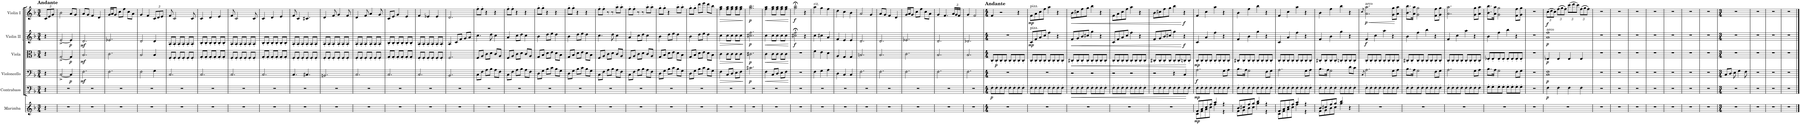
**kern	**dynam	**kern	**dynam	**kern	**dynam	**kern	**dynam	**kern	**dynam	**kern	**dynam
*part6	*part6	*part5	*part5	*part4	*part4	*part3	*part3	*part2	*part2	*part1	*part1
*staff6	*staff6	*staff5	*staff5	*staff4	*staff4	*staff3	*staff3	*staff2	*staff2	*staff1	*staff1
*I"Marimba	*	*I"Contrabass	*	*I"Violoncello	*	*I"Viola	*	*I"Violin II	*	*I"Violin I	*
*I'Mrm.	*	*I'Cb.	*	*I'Vc.	*	*I'Vla.	*	*I'Vln. II	*	*I'Vln. I	*
*clefG2	*	*clefFv4	*	*clefF4	*	*clefC3	*	*clefG2	*	*clefG2	*
*	*	*ITrd7c12	*	*	*	*	*	*	*	*	*
*k[b-]	*	*k[b-]	*	*k[b-]	*	*k[b-]	*	*k[b-]	*	*k[b-]	*
*M3/4	*	*M3/4	*	*M3/4	*	*M3/4	*	*M3/4	*	*M3/4	*
*	*	*	*	*	*	*	*	*	*	*Xbrackettup	*
=	=	=	=	=	=	=	=	=	=	=	=
!	!	!	!	!	!	!	!	!	!	!LO:TX:a:B:t=Andante	!
4r	.	4r	.	4r	.	4r	.	4r	.	12c/L	.
.	.	.	.	.	.	.	.	.	.	12e/	.
.	.	.	.	.	.	.	.	.	.	12g/J	.
=1	=1	=1	=1	=1	=1	=1	=1	=1	=1	=1	=1
2.r	.	2.r	.	[2C^/	.	[2G^/	.	[2e^/	.	2b-\	.
!	!	!	!	!	!LO:DY:b	!	!LO:DY:b	!	!LO:DY:b	!	!
.	.	.	.	4C/]	p	4G/]	p	4e/]	p	8a/L	.
.	.	.	.	.	.	.	.	.	.	8g/J	.
=2	=2	=2	=2	=2	=2	=2	=2	=2	=2	=2	=2
!	!	!	!	!	!LO:DY:b	!	!LO:DY:b	!	!LO:DY:b	!	!
2.r	.	2.r	.	2.F\	mf	2.B-/	mf	2.d/	mf	8a/L	.
.	.	.	.	.	.	.	.	.	.	8g/J	.
.	.	.	.	.	.	.	.	.	.	4f/	.
.	.	.	.	.	.	.	.	.	.	4d/	.
=3	=3	=3	=3	=3	=3	=3	=3	=3	=3	=3	=3
2.r	.	2.r	.	2.F\	.	2.c\	.	2.e-X/	.	16g/LL	.
.	.	.	.	.	.	.	.	.	.	16a/J	.
.	.	.	.	.	.	.	.	.	.	8g/J	.
.	.	.	.	.	.	.	.	.	.	8cc\L	.
.	.	.	.	.	.	.	.	.	.	8ff\J	.
.	.	.	.	.	.	.	.	.	.	8cc\L	.
.	.	.	.	.	.	.	.	.	.	8a\J	.
=4	=4	=4	=4	=4	=4	=4	=4	=4	=4	=4	=4
2.r	.	2.r	.	2F\	.	2B-/	.	2d/	.	4g/	.
.	.	.	.	.	.	.	.	.	.	4f/	.
.	.	.	.	4G\	.	4B-/	.	4d/	.	12c/L	.
.	.	.	.	.	.	.	.	.	.	12d/	.
.	.	.	.	.	.	.	.	.	.	12e/J	.
=5	=5	=5	=5	=5	=5	=5	=5	=5	=5	=5	=5
2.r	.	2.r	.	2.C/	.	8F'/L	.	8A'/L	.	8f/	.
.	.	.	.	.	.	8F'/J	.	8A'/J	.	2c/	.
.	.	.	.	.	.	8F'/L	.	8A'/L	.	.	.
.	.	.	.	.	.	8F'/J	.	8A'/J	.	.	.
.	.	.	.	.	.	8F'/L	.	8A'/L	.	.	.
.	.	.	.	.	.	8F'/J	.	8A'/J	.	8c/	.
=6	=6	=6	=6	=6	=6	=6	=6	=6	=6	=6	=6
2.r	.	2.r	.	2.C/	.	8G'/L	.	8B-'/L	.	4c/	.
.	.	.	.	.	.	8G'/J	.	8B-'/J	.	.	.
.	.	.	.	.	.	8G'/L	.	8B-'/L	.	4d/	.
.	.	.	.	.	.	8G'/J	.	8B-'/J	.	.	.
.	.	.	.	.	.	8G'/L	.	8B-'/L	.	4e/	.
.	.	.	.	.	.	8G'/J	.	8B-'/J	.	.	.
=7	=7	=7	=7	=7	=7	=7	=7	=7	=7	=7	=7
2.r	.	2.r	.	2.C/	.	8F'/L	.	8A'/L	.	8f/	.
.	.	.	.	.	.	8F'/J	.	8A'/J	.	2c/	.
.	.	.	.	.	.	8F'/L	.	8A'/L	.	.	.
.	.	.	.	.	.	8F'/J	.	8A'/J	.	.	.
.	.	.	.	.	.	8F'/L	.	8A'/L	.	.	.
.	.	.	.	.	.	8F'/J	.	8A'/J	.	8c/	.
=8	=8	=8	=8	=8	=8	=8	=8	=8	=8	=8	=8
2.r	.	2.r	.	2.C/	.	8G'/L	.	8B-'/L	.	4c/	.
.	.	.	.	.	.	8G'/J	.	8B-'/J	.	.	.
.	.	.	.	.	.	8G'/L	.	8B-'/L	.	4d/	.
.	.	.	.	.	.	8G'/J	.	8B-'/J	.	.	.
.	.	.	.	.	.	8G'/L	.	8B-'/L	.	4e/	.
.	.	.	.	.	.	8G'/J	.	8B-'/J	.	.	.
=9	=9	=9	=9	=9	=9	=9	=9	=9	=9	=9	=9
2.r	.	2.r	.	4.C/	.	8F'/L	.	8A'/L	.	8f/	.
.	.	.	.	.	.	8F'/J	.	8A'/J	.	4c/	.
.	.	.	.	.	.	8F'/L	.	8A'/L	.	.	.
.	.	.	.	4.C#X/	.	8F'/J	.	8A'/J	.	4.c#X/	.
.	.	.	.	.	.	8F'/L	.	8A'/L	.	.	.
.	.	.	.	.	.	8F'/J	.	8A'/J	.	.	.
=10	=10	=10	=10	=10	=10	=10	=10	=10	=10	=10	=10
2.r	.	2.r	.	2.BBn/	.	8F'/L	.	8A'/L	.	4d/	.
.	.	.	.	.	.	8F'/J	.	8A'/J	.	.	.
.	.	.	.	.	.	8F'/L	.	8A'/L	.	8f/	.
.	.	.	.	.	.	8F'/J	.	8A'/J	.	4g/	.
.	.	.	.	.	.	8F'/L	.	8A'/L	.	.	.
.	.	.	.	.	.	8F'/J	.	8A'/J	.	8f/	.
=11	=11	=11	=11	=11	=11	=11	=11	=11	=11	=11	=11
2.r	.	2.r	.	2.C/	.	8F'/L	.	8A'/L	.	4d/	.
.	.	.	.	.	.	8F'/J	.	8A'/J	.	.	.
.	.	.	.	.	.	8F'/L	.	8A'/L	.	8f/	.
.	.	.	.	.	.	8F'/J	.	8A'/J	.	4a/	.
.	.	.	.	.	.	8F'/L	.	8A'/L	.	.	.
.	.	.	.	.	.	8F'/J	.	8A'/J	.	8g/	.
=12	=12	=12	=12	=12	=12	=12	=12	=12	=12	=12	=12
2.r	.	2.r	.	2.C/	.	8G'/L	.	8B-'/L	.	8c/L	.
.	.	.	.	.	.	8G'/J	.	8B-'/J	.	8e/J	.
.	.	.	.	.	.	8G'/L	.	8B-'/L	.	4g/	.
.	.	.	.	.	.	8G'/J	.	8B-'/J	.	.	.
.	.	.	.	.	.	8G'/L	.	8B-'/L	.	4e/	.
.	.	.	.	.	.	8G'/J	.	8B-'/J	.	.	.
=13	=13	=13	=13	=13	=13	=13	=13	=13	=13	=13	=13
2.r	.	2.r	.	2.C/	.	8F'/L	.	8A'/L	.	4f/	.
.	.	.	.	.	.	8F'/J	.	8A'/J	.	.	.
.	.	.	.	.	.	8F'/L	.	8A'/L	.	4e-X/	.
.	.	.	.	.	.	8F'/J	.	8A'/J	.	.	.
.	.	.	.	.	.	8F'/L	.	8A'/L	.	4e-/	.
.	.	.	.	.	.	8F'/J	.	8A'/J	.	.	.
=14	=14	=14	=14	=14	=14	=14	=14	=14	=14	=14	=14
2.r	.	2.r	.	2.BB-/	.	2.F/	.	4A/	.	2.d/	.
.	.	.	.	.	.	.	.	8c/L	.	.	.
.	.	.	.	.	.	.	.	8f/J	.	.	.
.	.	.	.	.	.	.	.	8g/L	.	.	.
.	.	.	.	.	.	.	.	8a/J	.	.	.
=15	=15	=15	=15	=15	=15	=15	=15	=15	=15	=15	=15
2.r	.	2.r	.	8C\L	.	8F/L	.	4.cc\	.	8ff'\L	.
.	.	.	.	8F\J	.	8A/J	.	.	.	8ff'\J	.
.	.	.	.	8A\L	.	8c\L	.	.	.	4r	.
.	.	.	.	8B-\J	.	8d\J	.	8dd\	.	.	.
.	.	.	.	8A\L	.	8c/L	.	4cc\	.	4r	.
.	.	.	.	8F\J	.	8A/J	.	.	.	.	.
=16	=16	=16	=16	=16	=16	=16	=16	=16	=16	=16	=16
2.r	.	2.r	.	8C\L	.	8F/L	.	4a/	.	8ff'\L	.
.	.	.	.	8F\J	.	8A/J	.	.	.	8ff'\J	.
.	.	.	.	8A\L	.	8c\L	.	8cc\L	.	4r	.
.	.	.	.	8B-\J	.	8d\J	.	8dd\J	.	.	.
.	.	.	.	8A\L	.	8c/L	.	4cc\	.	4r	.
.	.	.	.	8F\J	.	8A/J	.	.	.	.	.
=17	=17	=17	=17	=17	=17	=17	=17	=17	=17	=17	=17
2.r	.	2.r	.	8D\L	.	8G/L	.	4b-\	.	8gg'\L	.
.	.	.	.	8G\J	.	8B-/J	.	.	.	8gg'\J	.
.	.	.	.	8B-\L	.	8d\L	.	8dd\L	.	4r	.
.	.	.	.	8c\J	.	8e\J	.	8ee\J	.	.	.
.	.	.	.	8B-\L	.	8d\L	.	4dd\	.	4r	.
.	.	.	.	8G\J	.	8B-\J	.	.	.	.	.
=18	=18	=18	=18	=18	=18	=18	=18	=18	=18	=18	=18
2.r	.	2.r	.	8D\L	.	8G/L	.	4b-\	.	8gg'\L	.
.	.	.	.	8G\J	.	8B-/J	.	.	.	8gg'\J	.
.	.	.	.	8B-\L	.	8d\L	.	8dd\L	.	4r	.
.	.	.	.	8c\J	.	8e\J	.	8ee\J	.	.	.
.	.	.	.	8B-\L	.	8d\L	.	4dd\	.	4r	.
.	.	.	.	8G\J	.	8B-\J	.	.	.	.	.
=19	=19	=19	=19	=19	=19	=19	=19	=19	=19	=19	=19
2.r	.	2.r	.	8C\L	.	8F/L	.	4.cc\	.	8ff'\L	.
.	.	.	.	8F\J	.	8A/J	.	.	.	8ff'\J	.
.	.	.	.	8A\L	.	8c\L	.	.	.	8r	.
.	.	.	.	8B-\J	.	8d\J	.	8dd\	.	8r	.
.	.	.	.	8A\L	.	8c/L	.	4cc\	.	8aa'\L	.
.	.	.	.	8F\J	.	8A/J	.	.	.	8aa'\J	.
=20	=20	=20	=20	=20	=20	=20	=20	=20	=20	=20	=20
2.r	.	2.r	.	8C\L	.	8F/L	.	4a/	.	8ff'\L	.
.	.	.	.	8F\J	.	8A/J	.	.	.	8ff'\J	.
.	.	.	.	8A\L	.	8c\L	.	8cc\L	.	8r	.
.	.	.	.	8B-\J	.	8d\J	.	8dd\J	.	8r	.
.	.	.	.	8A\L	.	8c/L	.	4cc\	.	8aa'\L	.
.	.	.	.	8F\J	.	8A/J	.	.	.	8aa'\J	.
=21	=21	=21	=21	=21	=21	=21	=21	=21	=21	=21	=21
2.r	.	2.r	.	8D\L	.	8G/L	.	4b-\	.	8gg'\L	.
.	.	.	.	8G\J	.	8B-/J	.	.	.	8gg'\J	.
.	.	.	.	8B-\L	.	8d\L	.	8dd\L	.	4r	.
.	.	.	.	8c\J	.	8e\J	.	8ee\J	.	.	.
.	.	.	.	8B-\L	.	8d\L	.	4dd\	.	8aa'\L	.
.	.	.	.	8G\J	.	8B-\J	.	.	.	8aa'\J	.
=22	=22	=22	=22	=22	=22	=22	=22	=22	=22	=22	=22
2.r	.	2.r	.	8D\L	.	8G/L	.	4b-\	.	8gg'\L	.
.	.	.	.	8G\J	.	8B-/J	.	.	.	8gg'\J	.
.	.	.	.	8B-\L	.	8d\L	.	8dd\L	.	8ddd\L	.
.	.	.	.	8c\J	.	8e\J	.	8ee\J	.	8eee\J	.
.	.	.	.	8B-\L	.	8d\L	.	4dd\	.	8ddd\L	.
.	.	.	.	8G\J	.	8B-\J	.	.	.	8bb-\J	.
=23	=23	=23	=23	=23	=23	=23	=23	=23	=23	=23	=23
!	!	!	!	!	!LO:HP:b	!	!LO:HP:b	!	!LO:HP:b	!	!LO:HP:b
2.r	.	2.r	.	4F\	>	4c\	>	4cc\	>	4ff\ 4aa\	>
.	.	.	.	8C/L	.	8c\L	.	8cc\L	.	8ff\ 8aa\L	.
.	.	.	.	8D/J	.	8c\J	.	8cc\J	.	8ff\ 8aa\J	.
.	.	.	.	8E\L	.	8c\L	.	8cc\L	.	8ff\ 8aa\L	.
.	.	.	.	8F\J	.	8c\J	.	8cc\J	.	8ff\ 8aa\J	.
.	.	.	.	.	]	.	]	.	]	.	]
=24	=24	=24	=24	=24	=24	=24	=24	=24	=24	=24	=24
!	!	!	!	!	!LO:DY:b	!	!LO:DY:b	!	!LO:DY:b	!	!LO:DY:b
2.r	.	2.r	.	2.c#X\	p	2.c#X\	p	2.cc#X\ 2.ff\	p	2.gg\ 2.bb-\	p
=25	=25	=25	=25	=25	=25	=25	=25	=25	=25	=25	=25
!	!	!	!	!	!LO:HP:b	!	!LO:HP:b	!	!LO:HP:b	!	!LO:HP:b
2.r	.	2.r	.	4F\	<	4c\	<	4cc\	<	4ff\ 4aa\	<
.	.	.	.	8C/L	.	8c\L	.	8cc\L	.	8ff\ 8aa\L	.
.	.	.	.	8D/J	.	8c\J	.	8cc\J	.	8ff\ 8aa\J	.
.	.	.	.	8E\L	.	8c\L	.	8cc\L	.	8ff\ 8aa\L	.
.	.	.	.	8F\J	.	8c\J	.	8cc\J	.	8ff\ 8aa\J	.
.	.	.	.	.	[	.	[	.	[	.	[
=26	=26	=26	=26	=26	=26	=26	=26	=26	=26	=26	=26
!	!	!	!	!	!	!	!	!	!LO:DY:b	!	!LO:DY:b
2.r	.	2.r	.	2.r	.	2.r	.	2cc#X\;< 2ff\;<	f	2gg\;< 2bb-\;<	f
.	.	.	.	.	.	.	.	4r	.	4r	.
=27	=27	=27	=27	=27	=27	=27	=27	=27	=27	=27	=27
!	!	!	!	!	!	!	!	!	!	!LO:TX:a:t=rit.	!
2.r	.	2.r	.	4F\	.	4f\	.	4cc\	.	4aa\	.
.	.	.	.	4G\	.	4e\	.	4cc#X\	.	4gg\	.
.	.	.	.	4A\	.	4d\	.	4a/	.	4ff\	.
=28	=28	=28	=28	=28	=28	=28	=28	=28	=28	=28	=28
2.r	.	2.r	.	4D\	.	4A/	.	4f/	.	4dd\	.
.	.	.	.	4C/	.	4G/	.	4e/	.	4cc\	.
.	.	.	.	4C/	.	4G/	.	4e/	.	4b-\	.
=29	=29	=29	=29	=29	=29	=29	=29	=29	=29	=29	=29
2.r	.	2.r	.	2.F\	.	2.Bn/	.	2.d/	.	2a/	.
.	.	.	.	.	.	.	.	.	.	4g/	.
=30	=30	=30	=30	=30	=30	=30	=30	=30	=30	=30	=30
2.r	.	2.r	.	2.F\	.	2.B-/	.	2.d/	.	8a/L	.
.	.	.	.	.	.	.	.	.	.	8g/J	.
.	.	.	.	.	.	.	.	.	.	4f/	.
.	.	.	.	.	.	.	.	.	.	4d/	.
=31	=31	=31	=31	=31	=31	=31	=31	=31	=31	=31	=31
2.r	.	2.r	.	2.F\	.	2.c\	.	2.e-X/	.	16g/LL	.
.	.	.	.	.	.	.	.	.	.	16a/J	.
.	.	.	.	.	.	.	.	.	.	8g/J	.
.	.	.	.	.	.	.	.	.	.	8cc\L	.
.	.	.	.	.	.	.	.	.	.	8ff\J	.
.	.	.	.	.	.	.	.	.	.	8cc\L	.
.	.	.	.	.	.	.	.	.	.	8a\J	.
=32	=32	=32	=32	=32	=32	=32	=32	=32	=32	=32	=32
2.r	.	2.r	.	2.F\	.	2.B-/	.	2.d/	.	4g/	.
.	.	.	.	.	.	.	.	.	.	4.f/	.
.	.	.	.	.	.	.	.	.	.	24a/LL	.
.	.	.	.	.	.	.	.	.	.	24g/	.
.	.	.	.	.	.	.	.	.	.	24f/JJ	.
=33	=33	=33	=33	=33	=33	=33	=33	=33	=33	=33	=33
2.r	.	2.r	.	2.F\	.	2.B-/	.	2.d-X/	.	4g/	.
.	.	.	.	.	.	.	.	.	.	2f/	.
=34	=34	=34	=34	=34	=34	=34	=34	=34	=34	=34	=34
*M4/4	*	*M4/4	*	*M4/4	*	*M4/4	*	*M4/4	*	*M4/4	*
!	!	!	!	!	!	!	!	!	!	!LO:TX:a:B:t=Andante	!
!	!	!	!LO:DY:b	!	!	!	!	!	!	!	!
1r	.	8FF'\L	p	1r	.	8C'/L	.	1r	.	4f/	.
!	!	!	!	!	!	!	!LO:DY:b	!	!	!	!
.	.	8FF'\	.	.	.	8C'/	p	.	.	.	.
.	.	8FF'\	.	.	.	8C'/	.	.	.	2r	.
.	.	8FF'\J	.	.	.	8C'/J	.	.	.	.	.
.	.	8FF'\L	.	.	.	8C'/L	.	.	.	.	.
.	.	8FF'\	.	.	.	8C'/	.	.	.	.	.
.	.	8FF'\	.	.	.	8C'/	.	.	.	4r	.
.	.	8FF'\J	.	.	.	8C'/J	.	.	.	.	.
=35	=35	=35	=35	=35	=35	=35	=35	=35	=35	=35	=35
!	!	!	!	!	!	!	!	!	!	!LO:TX:a:t=pizz.	!
!	!	!	!	!	!	!	!	!LO:TX:a:t=pizz.	!	!	!
!	!	!	!	!	!	!	!	!	!LO:DY:b	!	!LO:DY:b
1r	.	8FF'\L	.	1r	.	8C'/L	.	8c/L	mp	8f\L	mp
.	.	8FF'\	.	.	.	8C'/	.	8f/	.	8a\	.
.	.	8FF'\	.	.	.	8C'/	.	8a/	.	8cc\	.
.	.	8FF'\J	.	.	.	8C'/J	.	8cc/J	.	8ff\J	.
.	.	8FF'\L	.	.	.	8C'/L	.	4ff\	.	4aa\	.
.	.	8FF'\	.	.	.	8C'/	.	.	.	.	.
.	.	8FF'\	.	.	.	8C'/	.	4r	.	4r	.
.	.	8FF'\J	.	.	.	8C'/J	.	.	.	.	.
=36	=36	=36	=36	=36	=36	=36	=36	=36	=36	=36	=36
!	!	!	!LO:HP:b	!	!	!	!LO:HP:b	!	!LO:HP:b	!	!LO:HP:b
1r	.	8FF'\L	<	2r	.	8C#X'/L	<	8f/L	<	8b-\L	<
.	.	8FF'\	.	.	.	8C#'/	.	8g/	.	8cc#X\	.
.	.	8FF'\	.	.	.	8C#'/	.	8b-/	.	8ff\	.
.	.	8FF'\J	.	.	.	8C#'/J	.	8cc#X/J	.	8gg\J	.
.	.	8FF'\L	.	2r	.	8C#'/L	.	4gg\	.	4bb-\	.
.	.	8FF'\	.	.	.	8C#'/	.	.	.	.	.
.	.	8FF'\	.	.	.	8C#'/	.	4r	.	4r	.
.	.	8FF'\J	.	.	.	8C#'/J	.	.	.	.	.
=37	=37	=37	=37	=37	=37	=37	=37	=37	=37	=37	=37
1r	.	8FF'\L	.	2r	.	8C'/L	.	8c/L	.	8f\L	.
.	.	8FF'\	.	.	.	8C'/	.	8f/	.	8a\	.
.	.	8FF'\	.	.	.	8C'/	.	8a/	.	8cc\	.
.	.	8FF'\J	.	.	.	8C'/J	.	8cc/J	.	8ff\J	.
.	.	8FF'\L	.	2r	.	8C'/L	.	4ff\	.	4aa\	.
.	.	8FF'\	.	.	.	8C'/	.	.	.	.	.
.	.	8FF'\	.	.	.	8C'/	.	4r	.	4r	.
.	.	8FF'\J	.	.	.	8C'/J	.	.	.	.	.
=38	=38	=38	=38	=38	=38	=38	=38	=38	=38	=38	=38
1r	.	8FF'\L	.	2r	.	8C#X'/L	.	8f/L	.	8b-\L	.
.	.	8FF'\	.	.	.	8C#'/	.	8g/	.	8cc#X\	.
.	.	8FF'\	.	.	.	8C#'/	.	8b-/	.	8ff\	.
.	.	8FF'\J	.	.	.	8C#'/J	.	8cc#X/J	.	8gg\J	.
.	.	8FF'\L	.	4r	.	8C#'/L	.	4gg\	.	4bb-\	.
.	.	8FF'\	.	.	.	8C#'/	.	.	.	.	.
!	!	!	!	!	!	!	!	!	!LO:DY:n=1:b	!	!LO:DY:n=1:b
.	.	8FF'\	.	4C/	.	8Cn'/	.	4r	[ f	4r	[ f
.	.	8FF'\J	[	.	.	8C'/J	[	.	.	.	.
=39	=39	=39	=39	=39	=39	=39	=39	=39	=39	=39	=39
*^	*	*	*	*	*	*	*	*	*	*	*
!	!	!LO:DY:b	!	!LO:DY:b	!	!LO:DY:b	!	!LO:DY:b	!	!	!	!
8f/L	8c\L	mp	8FF'\L	mp	2.A\	f	8C'/L	mp	4c/	.	4f/	.
8a/	8f\	.	8FF'\	.	.	.	8C'/	.	.	.	.	.
8cc/	8a\	.	8FF'\	.	.	.	8C'/	.	4a/	.	4cc\	.
8ff/J	8cc\J	.	8FF'\J	.	.	.	8C'/J	.	.	.	.	.
4aa/	4ff\	.	8FF'\L	.	.	.	8C'/L	.	4ff\	.	4aa\	.
.	.	.	8FF'\	.	.	.	8C'/	.	.	.	.	.
4r	4r	.	8FF'\	.	8G\L	.	8C'/	.	4r	.	4r	.
.	.	.	8FF'\J	.	8A\J	.	8C'/J	.	.	.	.	.
=40	=40	=40	=40	=40	=40	=40	=40	=40	=40	=40	=40	=40
8b-/L	8f\L	.	8FF'\L	.	8.B-\L	.	8C#X'/L	.	4f/	.	4b-\	.
8cc#X/	8g\	.	8FF'\	.	.	.	8C#'/	.	.	.	.	.
.	.	.	.	.	16A\Jk	.	.	.	.	.	.	.
8ff/	8b-\	.	8FF'\	.	2G\	.	8C#'/	.	4b-\	.	4ff\	.
8gg/J	8cc#\J	.	8FF'\J	.	.	.	8C#'/J	.	.	.	.	.
4bb-/	4gg\	.	8FF'\L	.	.	.	8C#'/L	.	4gg\	.	4bb-\	.
.	.	.	8FF'\	.	.	.	8C#'/	.	.	.	.	.
4r	4r	.	8FF'\	.	8F\L	.	8C#'/	.	4r	.	4r	.
.	.	.	8FF'\J	.	8G\J	.	8C#'/J	.	.	.	.	.
=41	=41	=41	=41	=41	=41	=41	=41	=41	=41	=41	=41	=41
8f/L	8c\L	.	8FF'\L	.	2.A\	.	8C'/L	.	4c/	.	4f/	.
8a/	8f\	.	8FF'\	.	.	.	8C'/	.	.	.	.	.
8cc/	8a\	.	8FF'\	.	.	.	8C'/	.	4a/	.	4cc\	.
8ff/J	8cc\J	.	8FF'\J	.	.	.	8C'/J	.	.	.	.	.
4aa/	4ff\	.	8FF'\L	.	.	.	8C'/L	.	4ff\	.	4aa\	.
.	.	.	8FF'\	.	.	.	8C'/	.	.	.	.	.
4r	4r	.	8FF'\	.	8G\L	.	8C'/	.	4r	.	4r	.
.	.	.	8FF'\J	.	8A\J	.	8C'/J	.	.	.	.	.
=42	=42	=42	=42	=42	=42	=42	=42	=42	=42	=42	=42	=42
8b-/L	8f\L	.	8FF'\L	.	8.B-\L	.	8C#X'/L	.	4f/	.	4b-\	.
8cc#X/	8g\	.	8FF'\	.	.	.	8C#'/	.	.	.	.	.
.	.	.	.	.	16A\Jk	.	.	.	.	.	.	.
8ff/	8b-\	.	8FF'\	.	2G\	.	8C#'/	.	4b-\	.	4ff\	.
8gg/J	8cc#\J	.	8FF'\J	.	.	.	8C#'/J	.	.	.	.	.
4bb-/	4gg\	.	8FF'\L	.	.	.	8Cn'/L	.	4gg\	.	4bb-\	.
.	.	.	8FF'\	.	.	.	8C'/	.	.	.	.	.
4r	4ryy	.	8FF'\	.	8d\L	.	8C'/	.	4r	.	4r	.
.	.	.	8FF'\J	.	8c\J	.	8C'/J	.	.	.	.	.
*v	*v	*	*	*	*	*	*	*	*	*	*	*
=43	=43	=43	=43	=43	=43	=43	=43	=43	=43	=43	=43
.	.	.	.	8qC/	.	.	.	.	.	8qcc/	.
!	!	!	!	!	!	!	!	!	!	!LO:TX:a:t=arco	!
!	!	!	!	!	!	!	!	!	!LO:DY:b	!	!LO:DY:b
1r	.	8FF'\L	.	2.A\	.	8C'/L	.	4f/	f	2.a\ 2.aa\	p
.	.	8FF'\	.	.	.	8C'/	.	.	.	.	.
.	.	8FF'\	.	.	.	8C'/	.	4cc\	.	.	.
.	.	8FF'\J	.	.	.	8C'/J	.	.	.	.	.
.	.	8FF'\L	.	.	.	8C'/L	.	4aa\	.	.	.
.	.	8FF'\	.	.	.	8C'/	.	.	.	.	.
.	.	8FF'\	.	8G\L	.	8C'/	.	4r	.	8g\ 8gg\L	.
.	.	8FF'\J	.	8A\J	.	8C'/J	.	.	.	8a\ 8aa\J	.
=44	=44	=44	=44	=44	=44	=44	=44	=44	=44	=44	=44
1r	.	8FF'\L	.	8.B-\L	.	8C#X'/L	.	4b-\	.	8.b-\ 8.bb-\L	.
.	.	8FF'\	.	.	.	8C#'/	.	.	.	.	.
.	.	.	.	16A\Jk	.	.	.	.	.	16a\ 16aa\Jk	.
.	.	8FF'\	.	2G\	.	8C#'/	.	4ff\	.	2g\ 2gg\	.
.	.	8FF'\J	.	.	.	8C#'/J	.	.	.	.	.
.	.	8FF'\L	.	.	.	8C#'/L	.	4bb-\	.	.	.
.	.	8FF'\	.	.	.	8C#'/	.	.	.	.	.
.	.	8FF'\	.	8F\L	.	8C#'/	.	4r	.	8f\ 8ff\L	.
.	.	8FF'\J	.	8G\J	.	8C#'/J	.	.	.	8g\ 8gg\J	.
=45	=45	=45	=45	=45	=45	=45	=45	=45	=45	=45	=45
1r	.	8FF'\L	.	2.A\	.	8C'/L	.	4f/	.	2.a\ 2.aa\	.
.	.	8FF'\	.	.	.	8C'/	.	.	.	.	.
.	.	8FF'\	.	.	.	8C'/	.	4cc\	.	.	.
.	.	8FF'\J	.	.	.	8C'/J	.	.	.	.	.
.	.	8FF'\L	.	.	.	8C'/L	.	4aa\	.	.	.
.	.	8FF'\	.	.	.	8C'/	.	.	.	.	.
.	.	8FF'\	.	8G\L	.	8C'/	.	4r	.	8g\ 8gg\L	.
.	.	8FF'\J	.	8A\J	.	8C'/J	.	.	.	8a\ 8aa\J	.
=46	=46	=46	=46	=46	=46	=46	=46	=46	=46	=46	=46
1r	.	8GG'\L	.	8.B-\L	.	8E-X'/L	.	4b-\	.	8.b-\ 8.bb-\L	.
.	.	8GG'\	.	.	.	8E-'/	.	.	.	.	.
.	.	.	.	16A\Jk	.	.	.	.	.	16a\ 16aa\Jk	.
.	.	8GG'\	.	2G\	.	8E-'/	.	4ff\	.	2g\ 2gg\	.
.	.	8GG'\J	.	.	.	8E-'/J	.	.	.	.	.
.	.	8GG'\L	.	.	.	8E-'/L	.	4bb-\	.	.	.
.	.	8GG'\	.	.	.	8E-'/	.	.	.	.	.
.	.	8GG'\	.	8F\L	.	8E-'/	.	4r	.	8f\ 8ff\L	.
.	.	8GG'\J	.	8G\J	.	8E-'/J	.	.	.	8g\ 8gg\J	.
=47	=47	=47	=47	=47	=47	=47	=47	=47	=47	=47	=47
1r	.	1r	.	1r	.	1r	.	1r	.	1r	.
=48	=48	=48	=48	=48	=48	=48	=48	=48	=48	=48	=48
!	!	!	!	!	!	!	!	!LO:TX:a:t=arco	!	!	!
!	!	!	!LO:DY:b	!	!LO:DY:b	!	!LO:DY:b	!	!LO:DY:b	!	!LO:DY:b
1r	.	4FF\	p	1C 1F	p	4E-X/	p	1a 1ff	p	(12cc\L	f
.	.	.	.	.	.	.	.	.	.	12dd\	.
.	.	.	.	.	.	.	.	.	.	12cc\J)	.
.	.	4FF\	.	.	.	4E-/	.	.	.	((12ff\L	.
.	.	.	.	.	.	.	.	.	.	12gg\	.
.	.	.	.	.	.	.	.	.	.	12ff\J))	.
.	.	4FF\	.	.	.	4E-/	.	.	.	(12ccc\L	.
.	.	.	.	.	.	.	.	.	.	12ddd\	.
.	.	.	.	.	.	.	.	.	.	12ccc\J)	.
.	.	4FF\	.	.	.	4E-/	.	.	.	((12ff\L	.
.	.	.	.	.	.	.	.	.	.	12gg\	.
.	.	.	.	.	.	.	.	.	.	12ff\J))	.
=49	=49	=49	=49	=49	=49	=49	=49	=49	=49	=49	=49
1r	.	1r	.	1r	.	1r	.	1r	.	1r	.
=50	=50	=50	=50	=50	=50	=50	=50	=50	=50	=50	=50
1r	.	1r	.	1r	.	1r	.	1r	.	1r	.
=51	=51	=51	=51	=51	=51	=51	=51	=51	=51	=51	=51
1r	.	1r	.	1r	.	1r	.	1r	.	1r	.
=52	=52	=52	=52	=52	=52	=52	=52	=52	=52	=52	=52
1r	.	1r	.	1r	.	1r	.	1r	.	1r	.
=53	=53	=53	=53	=53	=53	=53	=53	=53	=53	=53	=53
1r	.	1r	.	1r	.	1r	.	1r	.	1r	.
=54	=54	=54	=54	=54	=54	=54	=54	=54	=54	=54	=54
1r	.	1r	.	1r	.	1r	.	1r	.	1r	.
=55	=55	=55	=55	=55	=55	=55	=55	=55	=55	=55	=55
1r	.	1r	.	1r	.	1r	.	1r	.	1r	.
=56	=56	=56	=56	=56	=56	=56	=56	=56	=56	=56	=56
*M3/4	*	*M3/4	*	*M3/4	*	*M3/4	*	*M3/4	*	*M3/4	*
2.r	.	2.r	.	8C/L	.	2.r	.	2.r	.	2.r	.
.	.	.	.	8D/J	.	.	.	.	.	.	.
.	.	.	.	8E\	.	.	.	.	.	.	.
.	.	.	.	4G\	.	.	.	.	.	.	.
.	.	.	.	8F\	.	.	.	.	.	.	.
=57	=57	=57	=57	=57	=57	=57	=57	=57	=57	=57	=57
2.r	.	2.r	.	2.r	.	2.r	.	2.r	.	2.r	.
=58	=58	=58	=58	=58	=58	=58	=58	=58	=58	=58	=58
2.r	.	2.r	.	2.r	.	2.r	.	2.r	.	2.r	.
=59	=59	=59	=59	=59	=59	=59	=59	=59	=59	=59	=59
2.r	.	2.r	.	2.r	.	2.r	.	2.r	.	2.r	.
==	==	==	==	==	==	==	==	==	==	==	==
*-	*-	*-	*-	*-	*-	*-	*-	*-	*-	*-	*-
